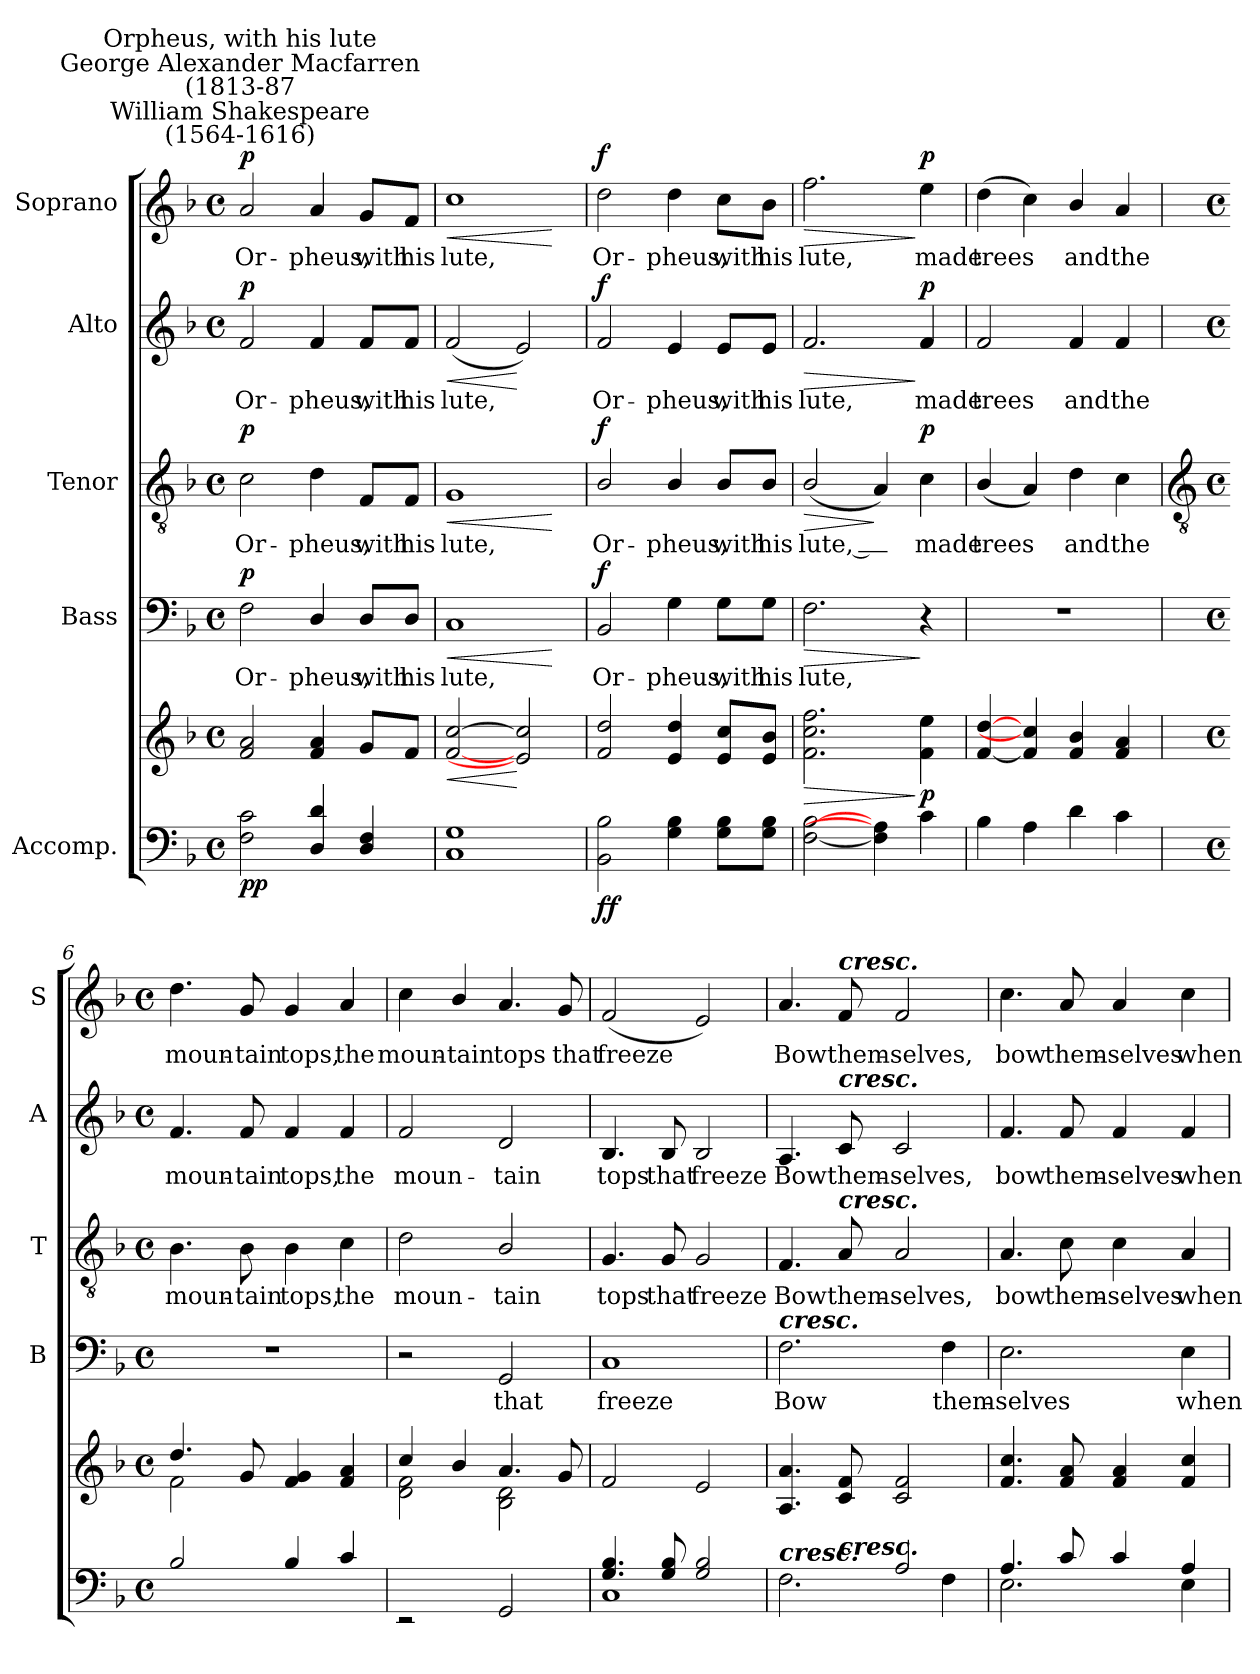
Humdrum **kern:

**kern	**kern	**dynam	**kern	**text	**dynam	**kern	**text	**dynam	**kern	**text	**dynam	**kern	**text	**dynam
*part5	*part5	*part5	*part4	*part4	*part4	*part3	*part3	*part3	*part2	*part2	*part2	*part1	*part1	*part1
*staff6	*staff5	*staff5/6	*staff4	*staff4	*staff4	*staff3	*staff3	*staff3	*staff2	*staff2	*staff2	*staff1	*staff1	*staff1
*I"Accomp.	*	*	*I"Bass	*	*	*I"Tenor	*	*	*I"Alto	*	*	*I"Soprano	*	*
*	*	*	*I'B	*	*	*I'T	*	*	*I'A	*	*	*I'S	*	*
*clefF4	*clefG2	*	*clefF4	*	*	*clefGv2	*	*	*clefG2	*	*	*clefG2	*	*
*k[b-]	*k[b-]	*	*k[b-]	*	*	*k[b-]	*	*	*k[b-]	*	*	*k[b-]	*	*
*F:	*F:	*	*F:	*	*	*F:	*	*	*F:	*	*	*F:	*	*
*M4/4	*M4/4	*	*M4/4	*	*	*M4/4	*	*	*M4/4	*	*	*M4/4	*	*
*met(c)	*met(c)	*	*met(c)	*	*	*met(c)	*	*	*met(c)	*	*	*met(c)	*	*
=1	=1	=1	=1	=1	=1	=1	=1	=1	=1	=1	=1	=1	=1	=1
!	!	!	!	!	!	!	!	!	!	!	!	!LO:TX:a:cj:t=William Shakespeare\n(1564-1616)	!	!
!	!	!	!	!	!	!	!	!	!	!	!	!LO:TX:a:cj:t=George Alexander Macfarren\n(1813-87	!	!
!	!	!	!	!	!	!	!	!	!	!	!	!LO:TX:a:cj:t=Orpheus, with his lute	!	!
!	!	!LO:DY:b=2	!	!LO:LY:b	!	!	!LO:LY:b	!	!	!LO:LY:b	!	!	!LO:LY:b	!
!	!	!LO:DY:n=1:b	!	!	!LO:DY:b	!	!	!LO:DY:b	!	!	!LO:DY:b	!	!	!LO:DY:b
2F 2c	2f 2a	p p	2F	Or-	p	2c	Or-	p	2f	Or-	p	2a	Or-	p
!	!	!	!	!LO:LY:b	!	!	!LO:LY:b	!	!	!LO:LY:b	!	!	!LO:LY:b	!
4D/ 4d/	4f 4a	.	4D/	-pheus,	.	4d	-pheus,	.	4f	-pheus,	.	4a	-pheus,	.
!	!	!	!	!LO:LY:b	!	!	!LO:LY:b	!	!	!LO:LY:b	!	!	!LO:LY:b	!
4D/ 4F/	8gL	.	8D/L	with	.	8F/L	with	.	8f/L	with	.	8g/L	with	.
!	!	!	!	!LO:LY:b	!	!	!LO:LY:b	!	!	!LO:LY:b	!	!	!LO:LY:b	!
.	8fJ	.	8D/J	his	.	8F/J	his	.	8f/J	his	.	8f/J	his	.
=2	=2	=2	=2	=2	=2	=2	=2	=2	=2	=2	=2	=2	=2	=2
!	!	!LO:HP:b	!	!LO:LY:b	!LO:HP:b	!	!LO:LY:b	!LO:HP:b	!	!LO:LY:b	!LO:HP:b	!	!LO:LY:b	!LO:HP:b
1C 1G	[2f [2cc	<	1C	lute,	<	1G	lute,	<	(<2f	lute,	<	1cc	lute,	<
.	2e] 2cc]	[	.	.	.	.	.	.	2e)	.	[	.	.	.
.	.	.	.	.	[	.	.	[	.	.	.	.	.	[
=3	=3	=3	=3	=3	=3	=3	=3	=3	=3	=3	=3	=3	=3	=3
!	!	!LO:DY:b=2	!	!LO:LY:b	!	!	!LO:LY:b	!	!	!LO:LY:b	!	!	!LO:LY:b	!
!	!	!LO:DY:n=1:b	!	!	!LO:DY:b	!	!	!LO:DY:b	!	!	!LO:DY:b	!	!	!LO:DY:b
2BB- 2B-	2f 2dd	f f	2BB-	Or-	f	2B-/	Or-	f	2f	Or-	f	2dd	Or-	f
!	!	!	!	!LO:LY:b	!	!	!LO:LY:b	!	!	!LO:LY:b	!	!	!LO:LY:b	!
4G 4B-	4e 4dd	.	4G	-pheus,	.	4B-/	-pheus,	.	4e	-pheus,	.	4dd	-pheus,	.
!	!	!	!	!LO:LY:b	!	!	!LO:LY:b	!	!	!LO:LY:b	!	!	!LO:LY:b	!
8G 8B-L	8e 8ccL	.	8G\L	with	.	8B-/L	with	.	8e/L	with	.	8cc\L	with	.
!	!	!	!	!LO:LY:b	!	!	!LO:LY:b	!	!	!LO:LY:b	!	!	!LO:LY:b	!
8G 8B-J	8e 8b-J	.	8G\J	his	.	8B-/J	his	.	8e/J	his	.	8b-\J	his	.
=4	=4	=4	=4	=4	=4	=4	=4	=4	=4	=4	=4	=4	=4	=4
!	!	!LO:HP:b	!	!LO:LY:b	!LO:HP:b	!	!LO:LY:b	!LO:HP:b	!	!LO:LY:b	!LO:HP:b	!	!LO:LY:b	!LO:HP:b
[2F [2B-	2.f 2.cc 2.ff	>	2.F	lute,	>	(<2B-/	lute,__	>	2.f	lute,	>	2.ff	lute,	>
4F] 4A]	.	.	.	.	.	4A)	.	]	.	.	.	.	.	.
!	!	!LO:DY:n=1:b	!	!	!	!	!LO:LY:b	!LO:DY:b	!	!LO:LY:b	!LO:DY:n=1:b	!	!LO:LY:b	!LO:DY:n=1:b
4c	4f 4ee	] p	4r	.	]	4c	made	p	4f	made	] p	4ee	made	] p
=5	=5	=5	=5	=5	=5	=5	=5	=5	=5	=5	=5	=5	=5	=5
!	!	!	!	!	!	!	!LO:LY:b	!	!	!LO:LY:b	!	!	!LO:LY:b	!
4B-	[4f [4dd	.	1r	.	.	(<4B-/	trees	.	2f	trees	.	(>4dd	trees	.
4A	4f] 4cc]	.	.	.	.	4A)	.	.	.	.	.	4cc)	.	.
!	!	!	!	!	!	!	!LO:LY:b	!	!	!LO:LY:b	!	!	!LO:LY:b	!
4d	4f/ 4b-/	.	.	.	.	4d	and	.	4f	and	.	4b-/	and	.
!	!	!	!	!	!	!	!LO:LY:b	!	!	!LO:LY:b	!	!	!LO:LY:b	!
4c	4f 4a	.	.	.	.	4c	the	.	4f	the	.	4a	the	.
!!LO:LB:g=z
=6	=6	=6	=6	=6	=6	=6	=6	=6	=6	=6	=6	=6	=6	=6
*	*	*	*	*	*	*clefGv2	*	*	*	*	*	*	*	*
*M4/4	*M4/4	*	*M4/4	*	*	*M4/4	*	*	*M4/4	*	*	*M4/4	*	*
*met(c)	*met(c)	*	*met(c)	*	*	*met(c)	*	*	*met(c)	*	*	*met(c)	*	*
*^	*^	*	*	*	*	*	*	*	*	*	*	*	*	*
!	!	!	!	!	!	!	!	!	!LO:LY:b	!	!	!LO:LY:b	!	!	!LO:LY:b	!
2B-	1ryy	4.dd/	2f\	.	1r	.	.	4.B-	moun-	.	4.f	moun-	.	4.dd	moun-	.
!	!	!	!	!	!	!	!	!	!LO:LY:b	!	!	!LO:LY:b	!	!	!LO:LY:b	!
.	.	8g	.	.	.	.	.	8B-	-tain	.	8f	-tain	.	8g	-tain	.
!	!	!	!	!	!	!	!	!	!LO:LY:b	!	!	!LO:LY:b	!	!	!LO:LY:b	!
4B-	.	4f 4g	2ryy	.	.	.	.	4B-	tops,	.	4f	tops,	.	4g	tops,	.
!	!	!	!	!	!	!	!	!	!LO:LY:b	!	!	!LO:LY:b	!	!	!LO:LY:b	!
4c	.	4f 4a	.	.	.	.	.	4c	the	.	4f	the	.	4a	the	.
=7	=7	=7	=7	=7	=7	=7	=7	=7	=7	=7	=7	=7	=7	=7	=7	=7
!	!	!	!	!	!	!	!	!	!LO:LY:b	!	!	!LO:LY:b	!	!	!LO:LY:b	!
1ryy	2r	4cc/	2d\ 2f\	.	2r	.	.	2d	moun-	.	2f	moun-	.	4cc	moun-	.
!	!	!	!	!	!	!	!	!	!	!	!	!	!	!	!LO:LY:b	!
.	.	4b-/	.	.	.	.	.	.	.	.	.	.	.	4b-/	-tain	.
!	!	!	!	!	!	!LO:LY:b	!	!	!LO:LY:b	!	!	!LO:LY:b	!	!	!LO:LY:b	!
.	2GG/	4.a	2B-\ 2d\	.	2GG	that	.	2B-/	-tain	.	2d	-tain	.	4.a	tops	.
!	!	!	!	!	!	!	!	!	!	!	!	!	!	!	!LO:LY:b	!
.	.	8g	.	.	.	.	.	.	.	.	.	.	.	8g	that	.
=8	=8	=8	=8	=8	=8	=8	=8	=8	=8	=8	=8	=8	=8	=8	=8	=8
!	!	!	!	!	!	!LO:LY:b	!	!	!LO:LY:b	!	!	!LO:LY:b	!	!	!LO:LY:b	!
4.G/ 4.B-/	1C\	2f	1ryy	.	1C	freeze	.	4.G	tops	.	4.B-	tops	.	(<2f	freeze	.
!	!	!	!	!	!	!	!	!	!LO:LY:b	!	!	!LO:LY:b	!	!	!	!
8G/ 8B-/	.	.	.	.	.	.	.	8G	that	.	8B-	that	.	.	.	.
!	!	!	!	!	!	!	!	!	!LO:LY:b	!	!	!LO:LY:b	!	!	!	!
2G/ 2B-/	.	2e	.	.	.	.	.	2G	freeze	.	2B-	freeze	.	2e)	.	.
=9	=9	=9	=9	=9	=9	=9	=9	=9	=9	=9	=9	=9	=9	=9	=9	=9
!	!	!	!	!	!LO:TX:a:Bi:t=cresc.	!	!	!	!	!	!	!	!	!	!	!
!LO:TX:a:Bi:t=cresc.	!	!	!	!	!	!	!	!	!	!	!	!	!	!	!	!
!	!	!	!	!	!	!LO:LY:b	!	!	!LO:LY:b	!	!	!LO:LY:b	!	!	!LO:LY:b	!
2ryy	2.F\	4.A 4.a	1ryy	.	2.F	Bow	.	4.F	Bow	.	4.A	Bow	.	4.a	Bow	.
!	!	!	!	!	!	!	!	!	!	!	!	!	!	!LO:TX:a:Bi:t=cresc.	!	!
!	!	!	!	!	!	!	!	!	!	!	!LO:TX:a:Bi:t=cresc.	!	!	!	!	!
!	!	!	!	!	!	!	!	!LO:TX:a:Bi:t=cresc.	!	!	!	!	!	!	!	!
!	!	!LO:TX:b:Bi:t=cresc.	!	!	!	!	!	!	!	!	!	!	!	!	!	!
!	!	!	!	!	!	!	!	!	!LO:LY:b	!	!	!LO:LY:b	!	!	!LO:LY:b	!
.	.	8c 8f	.	.	.	.	.	8A	them-	.	8c	them-	.	8f	them-	.
!	!	!	!	!	!	!	!	!	!LO:LY:b	!	!	!LO:LY:b	!	!	!LO:LY:b	!
2A/	.	2c 2f	.	.	.	.	.	2A	-selves,	.	2c	-selves,	.	2f	-selves,	.
!	!	!	!	!	!	!LO:LY:b	!	!	!	!	!	!	!	!	!	!
.	4F\	.	.	.	4F	them-	.	.	.	.	.	.	.	.	.	.
=10	=10	=10	=10	=10	=10	=10	=10	=10	=10	=10	=10	=10	=10	=10	=10	=10
!	!	!	!	!	!	!LO:LY:b	!	!	!LO:LY:b	!	!	!LO:LY:b	!	!	!LO:LY:b	!
4.A/	2.E\	4.f 4.cc	1ryy	.	2.E	-selves	.	4.A	bow	.	4.f	bow	.	4.cc	bow	.
!	!	!	!	!	!	!	!	!	!LO:LY:b	!	!	!LO:LY:b	!	!	!LO:LY:b	!
8c/	.	8f 8a	.	.	.	.	.	8c	them-	.	8f	them-	.	8a	them-	.
!	!	!	!	!	!	!	!	!	!LO:LY:b	!	!	!LO:LY:b	!	!	!LO:LY:b	!
4c/	.	4f 4a	.	.	.	.	.	4c	-selves	.	4f	-selves	.	4a	-selves	.
!	!	!	!	!	!	!LO:LY:b	!	!	!LO:LY:b	!	!	!LO:LY:b	!	!	!LO:LY:b	!
4A/	4E\	4f 4cc	.	.	4E	when	.	4A	when	.	4f	when	.	4cc	when	.
*v	*v	*	*	*	*	*	*	*	*	*	*	*	*	*	*	*
*	*v	*v	*	*	*	*	*	*	*	*	*	*	*	*	*
=	=	=	=	=	=	=	=	=	=	=	=	=	=	=
*-	*-	*-	*-	*-	*-	*-	*-	*-	*-	*-	*-	*-	*-	*-
